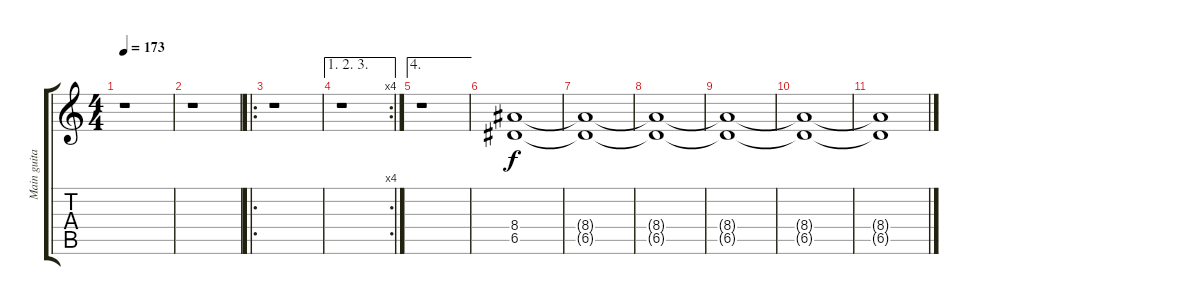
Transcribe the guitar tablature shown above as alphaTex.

\track ("Main guitar" "Main guita") {instrument distortionguitar}
\staff {score tabs}
\tuning (E4 B3 G3 D3 A2 E2) {hide}
\ts (4 4)
\tempo 173
\clef g2
\ks c
r.1{dy f} |
r.1 |
\ro
r.1 |
\ae (1 2 3)
\rc 4
r.1 |
\ae 4
r.1 |
(8.4 6.5).1 |
(8.4{t} 6.5{t}).1 |
(8.4{t} 6.5{t}).1 |
(8.4{t} 6.5{t}).1 |
(8.4{t} 6.5{t}).1 |
(8.4{t} 6.5{t}).1
